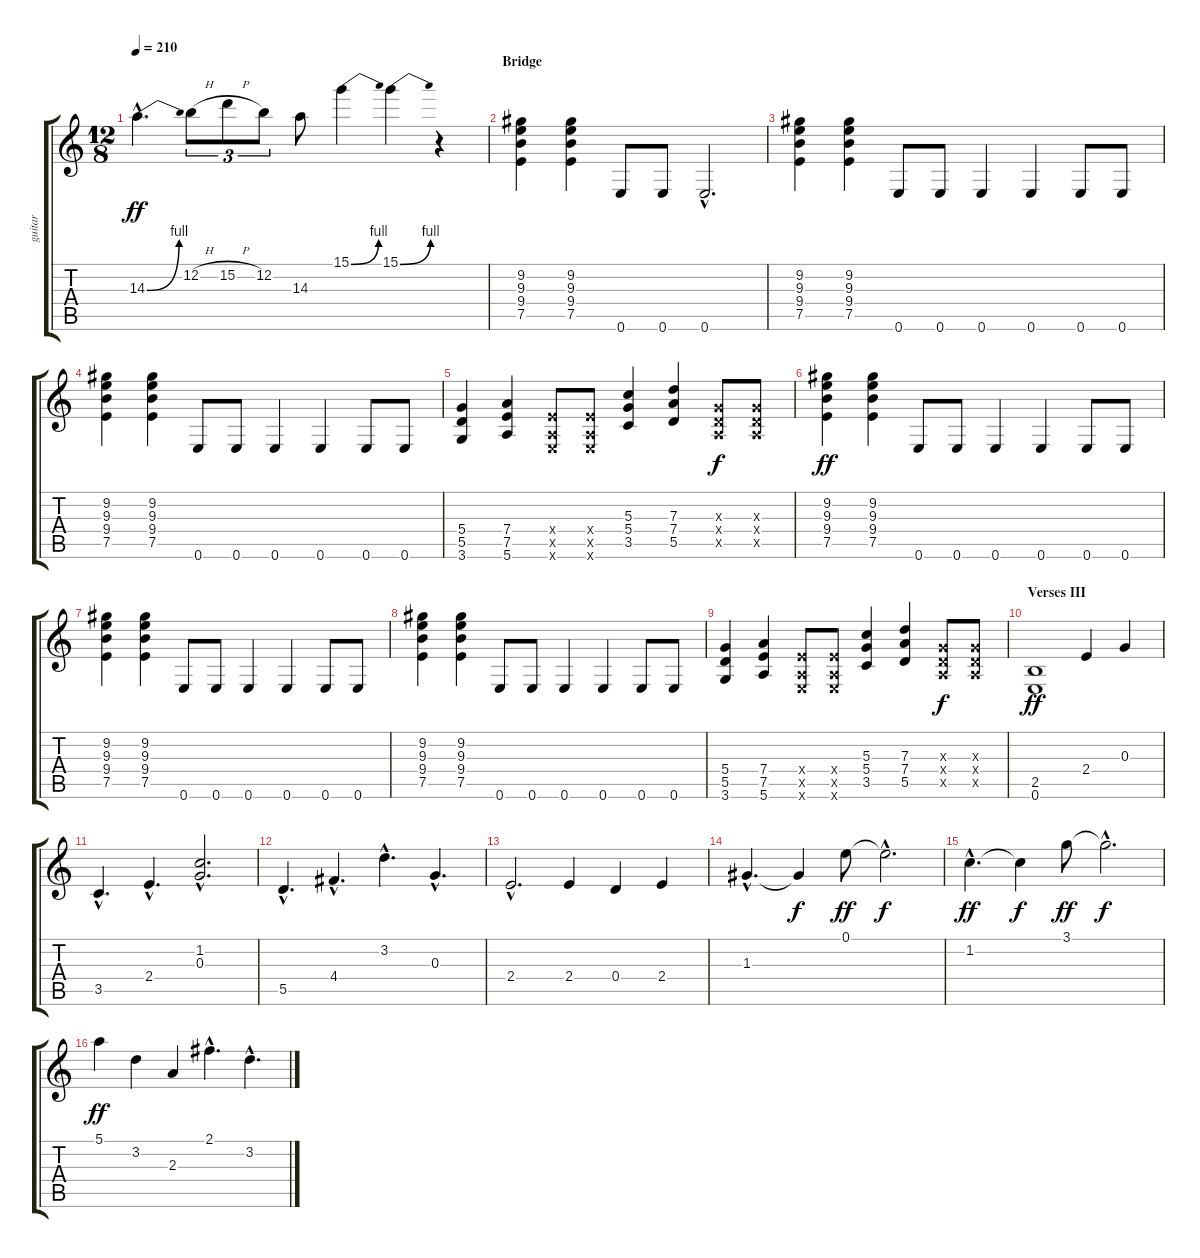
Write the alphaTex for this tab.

\track ("guitar" "guitar") {instrument overdrivenguitar}
\staff {score tabs}
\tuning (E4 B3 G3 D3 A2 E2) {hide}
\ts (12 8)
\tempo 210
\clef g2
\ks c
14.3{be (bend 0 0 60 4) hac}.4{d dy ff} 12.2{h}.8{tu (3 2)} 15.2{h}.8{tu (3 2)} 12.2.8{tu (3 2)} 14.3.8 15.1{be (bend 0 0 60 4)}.4 15.1{be (bend 0 0 60 4)}.4 r.4 |
\section ("" "Bridge")
(9.2 9.3 9.4 7.5).4 (9.2 9.3 9.4 7.5).4 0.6.8 0.6.8 0.6{hac}.2{d} |
(9.2 9.3 9.4 7.5).4 (9.2 9.3 9.4 7.5).4 0.6.8 0.6.8 0.6.4 0.6.4 0.6.8 0.6.8 |
(9.2 9.3 9.4 7.5).4 (9.2 9.3 9.4 7.5).4 0.6.8 0.6.8 0.6.4 0.6.4 0.6.8 0.6.8 |
(5.4 5.5 3.6).4 (7.4 7.5 5.6).4 (2.4{x} 0.5{x} 0.6{x}).8 (2.4{x} 0.5{x} 0.6{x}).8 (5.3 5.4 3.5).4 (7.3 7.4 5.5).4 (0.3{x} 0.4{x} 0.5{x}).8{dy f} (0.3{x} 0.4{x} 0.5{x}).8 |
(9.2 9.3 9.4 7.5).4{dy ff} (9.2 9.3 9.4 7.5).4 0.6.8 0.6.8 0.6.4 0.6.4 0.6.8 0.6.8 |
(9.2 9.3 9.4 7.5).4 (9.2 9.3 9.4 7.5).4 0.6.8 0.6.8 0.6.4 0.6.4 0.6.8 0.6.8 |
(9.2 9.3 9.4 7.5).4 (9.2 9.3 9.4 7.5).4 0.6.8 0.6.8 0.6.4 0.6.4 0.6.8 0.6.8 |
(5.4 5.5 3.6).4 (7.4 7.5 5.6).4 (2.4{x} 0.5{x} 0.6{x}).8 (2.4{x} 0.5{x} 0.6{x}).8 (5.3 5.4 3.5).4 (7.3 7.4 5.5).4 (0.3{x} 0.4{x} 0.5{x}).8{dy f} (0.3{x} 0.4{x} 0.5{x}).8 |
\section ("" "Verses III")
(2.5 0.6).1{dy ff} 2.4.4 0.3.4 |
3.5{hac}.4{d} 2.4{hac}.4{d} (1.2{hac} 0.3{hac}).2{d} |
5.5{hac}.4{d} 4.4{hac}.4{d} 3.2{hac}.4{d} 0.3{hac}.4{d} |
2.4{hac}.2{d} 2.4.4 0.4.4 2.4.4 |
1.3{hac}.4{d} 1.3{t}.4{dy f} 0.1.8{dy ff} 0.1{hac t}.2{d dy f} |
1.2{hac}.4{d dy ff} 1.2{t}.4{dy f} 3.1.8{dy ff} 3.1{hac t}.2{d dy f} |
5.1.4{dy ff} 3.2.4 2.3.4 2.1{hac}.4{d} 3.2{hac}.4{d}
